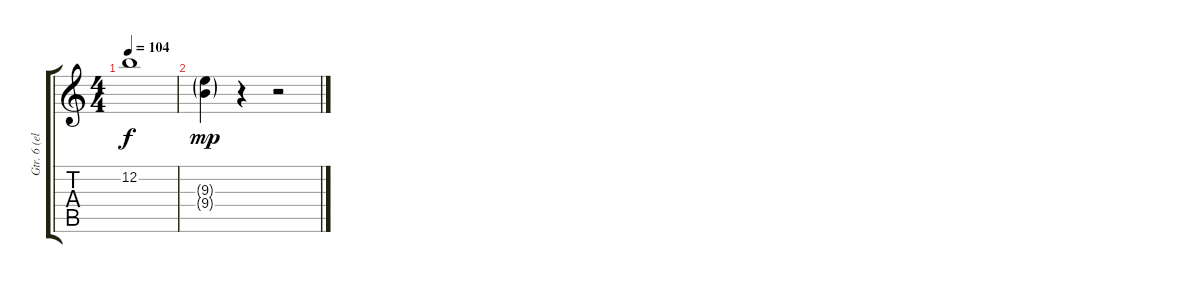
\track ("Gtr. 6 (elec.)" "Gtr. 6 (el") {instrument distortionguitar}
\staff {score tabs}
\tuning (E4 B3 G3 D3 A2 E2) {hide}
\ts (4 4)
\tempo 104
\clef g2
\ks c
12.2{t}.1{dy f} |
(9.3{g} 9.4{g}).4{dy mp} r.4 r.2
